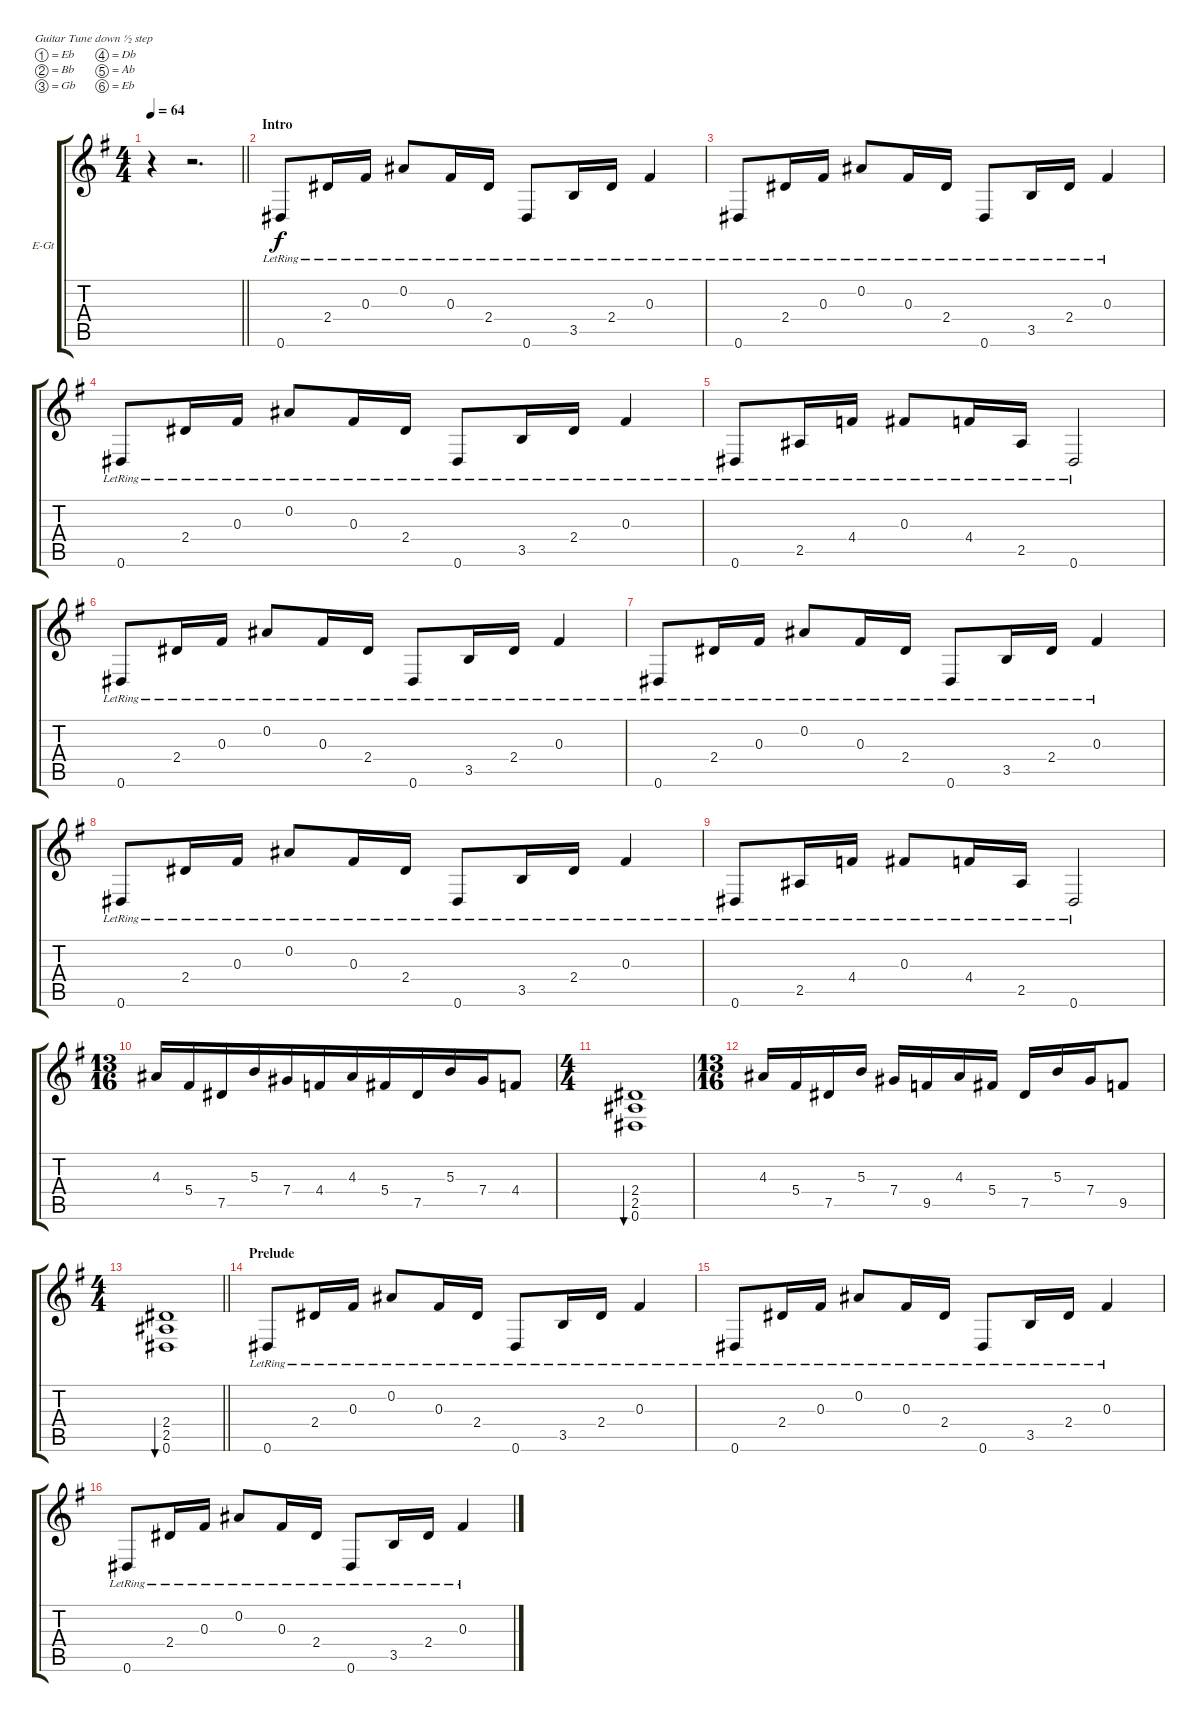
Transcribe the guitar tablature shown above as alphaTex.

\bracketExtendMode groupsimilarinstruments
\firstSystemTrackNameOrientation horizontal
\otherSystemsTrackNameOrientation horizontal
\track ("Гитара 1" "E-Gt") {mute instrument distortionguitar}
\staff {score tabs}
\tuning (Eb4 Bb3 Gb3 Db3 Ab2 Eb2)
\ts (4 4)
\beaming (8 2 2 2 2)
\tempo 64
\clef g2
\barLineRight lightlight
\ks eminor
r.4{dy f instrument distortionguitar} r.2{d} |
\section ("" "Intro")
0.6{lr}.8 2.4{lr}.16 0.3{lr}.16 0.2{lr}.8 0.3{lr}.16 2.4{lr}.16 0.6{lr}.8 3.5{lr}.16 2.4{lr}.16 0.3{lr}.4 |
0.6{lr}.8 2.4{lr}.16 0.3{lr}.16 0.2{lr}.8 0.3{lr}.16 2.4{lr}.16 0.6{lr}.8 3.5{lr}.16 2.4{lr}.16 0.3{lr}.4 |
0.6{lr}.8 2.4{lr}.16 0.3{lr}.16 0.2{lr}.8 0.3{lr}.16 2.4{lr}.16 0.6{lr}.8 3.5{lr}.16 2.4{lr}.16 0.3{lr}.4 |
0.6{lr}.8 2.5{lr}.16 4.4{lr}.16 0.3{lr}.8 4.4{lr}.16 2.5{lr}.16 0.6{lr}.2 |
0.6{lr}.8 2.4{lr}.16 0.3{lr}.16 0.2{lr}.8 0.3{lr}.16 2.4{lr}.16 0.6{lr}.8 3.5{lr}.16 2.4{lr}.16 0.3{lr}.4 |
0.6{lr}.8 2.4{lr}.16 0.3{lr}.16 0.2{lr}.8 0.3{lr}.16 2.4{lr}.16 0.6{lr}.8 3.5{lr}.16 2.4{lr}.16 0.3{lr}.4 |
0.6{lr}.8 2.4{lr}.16 0.3{lr}.16 0.2{lr}.8 0.3{lr}.16 2.4{lr}.16 0.6{lr}.8 3.5{lr}.16 2.4{lr}.16 0.3{lr}.4 |
0.6{lr}.8 2.5{lr}.16 4.4{lr}.16 0.3{lr}.8 4.4{lr}.16 2.5{lr}.16 0.6{lr}.2 |
\ts (13 16)
\beaming (8 6)
4.3.16 5.4.16 7.5.16 5.3.16 7.4.16 4.4.16 4.3.16 5.4.16 7.5.16 5.3.16 7.4.16 4.4.8 |
\ts (4 4)
\beaming (8 2 2 2 2)
(2.4 2.5 0.6).1{bu 240} |
\ts (13 16)
\beaming (8 2 2 2 2)
4.3.16 5.4.16 7.5.16 5.3.16 7.4.16 9.5.16 4.3.16 5.4.16 7.5.16 5.3.16 7.4.16 9.5.8 |
\ts (4 4)
\beaming (8 2 2 2 2)
\barLineRight lightlight
(2.4 2.5 0.6).1{bu 240} |
\section ("" "Prelude")
0.6{lr}.8 2.4{lr}.16 0.3{lr}.16 0.2{lr}.8 0.3{lr}.16 2.4{lr}.16 0.6{lr}.8 3.5{lr}.16 2.4{lr}.16 0.3{lr}.4 |
0.6{lr}.8 2.4{lr}.16 0.3{lr}.16 0.2{lr}.8 0.3{lr}.16 2.4{lr}.16 0.6{lr}.8 3.5{lr}.16 2.4{lr}.16 0.3{lr}.4 |
0.6{lr}.8 2.4{lr}.16 0.3{lr}.16 0.2{lr}.8 0.3{lr}.16 2.4{lr}.16 0.6{lr}.8 3.5{lr}.16 2.4{lr}.16 0.3{lr}.4
